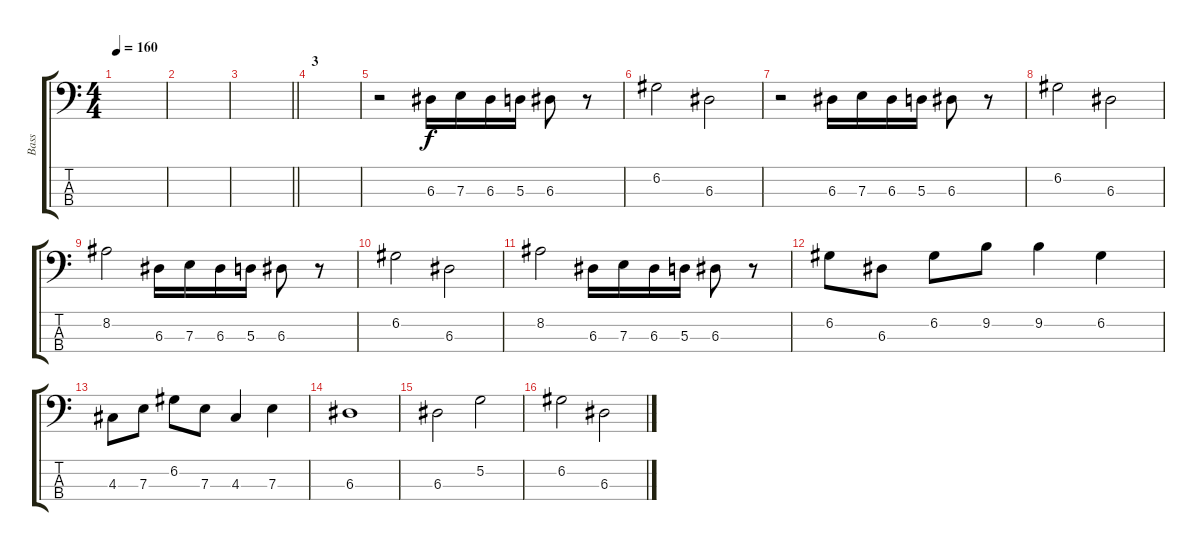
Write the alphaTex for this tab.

\track ("Bass" "Bass") {instrument electricbassfinger}
\staff {score tabs}
\tuning (G2 D2 A1 E1) {hide}
\ts (4 4)
\tempo 160
\clef f4
\ks c
|
|
\barLineRight lightlight
|
\section ("" "3")
|
r.2 6.3.16 7.3.16 6.3.16 5.3.16 6.3.8 r.8 |
6.2.2 6.3.2 |
r.2 6.3.16 7.3.16 6.3.16 5.3.16 6.3.8 r.8 |
6.2.2 6.3.2 |
8.2.2 6.3.16 7.3.16 6.3.16 5.3.16 6.3.8 r.8 |
6.2.2 6.3.2 |
8.2.2 6.3.16 7.3.16 6.3.16 5.3.16 6.3.8 r.8 |
6.2.8 6.3.8 6.2.8 9.2.8 9.2.4 6.2.4 |
4.3.8 7.3.8 6.2.8 7.3.8 4.3.4 7.3.4 |
6.3.1 |
6.3.2 5.2.2 |
6.2.2 6.3.2
